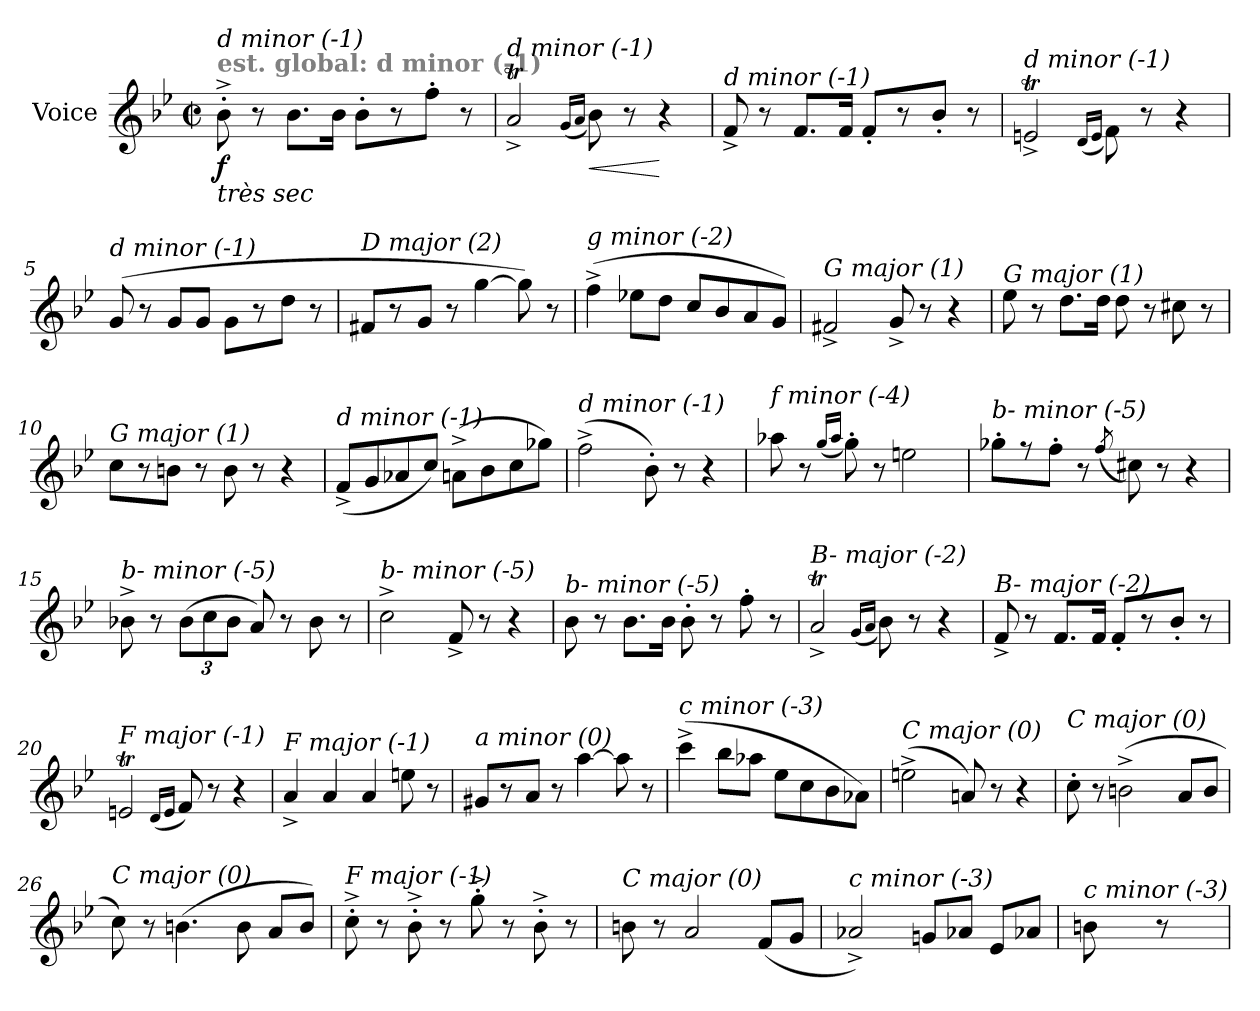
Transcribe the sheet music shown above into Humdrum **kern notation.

**kern	**dynam
*part1	*part1
*staff1	*staff1
*I"Voice	*
*I'V	*
*clefG2	*
*k[b-e-]	*
*M2/2	*
*met(c|)	*
*MM288	*
=1	=1
!LO:TX:b:i:t=très sec	!
!LO:TX:a:B:color=#808080:t=est. global&colon; d minor (-1)	!
!LO:TX:i:t=d minor (-1)	!
!	!LO:DY:b
8b-'^\	f
8r	.
8.b-\L	.
16b-\Jk	.
8b-'\L	.
8r	.
8ff'\J	.
8r	.
=2	=2
!LO:TX:i:t=d minor (-1)	!
2at^/	.
(<16qg/LL	.
16qa/JJ	.
!	!LO:HP:b
8b-\)	<
8r	.
4r	[
=3	=3
!LO:TX:i:t=d minor (-1)	!
8f^/	.
8r	.
8.f/L	.
16f/Jk	.
8f'/L	.
8r	.
8b-'/J	.
8r	.
=4	=4
!LO:TX:i:t=d minor (-1)	!
2ent^/	.
(<16qd/LL	.
16qe/JJ	.
8f\)	.
8r	.
4r	.
=5	=5
!LO:TX:i:t=d minor (-1)	!
(>8g/	.
8r	.
8g/L	.
8g/J	.
8g\L	.
8r	.
8dd\J	.
8r	.
!!LO:LB:g=z
=6	=6
!LO:TX:i:t=D major (2)	!
8f#X/L	.
8r	.
8g/J	.
8r	.
[4gg\	.
8gg\])	.
8r	.
=7	=7
!LO:TX:i:t=g minor (-2)	!
(>4ff^\	.
8ee-X\L	.
8dd\J	.
8cc/L	.
8b-/	.
8a/	.
8g/J)	.
=8	=8
!LO:TX:i:t=G major (1)	!
2f#X^/	.
8g^/	.
8r	.
4r	.
=9	=9
!LO:TX:i:t=G major (1)	!
8ee-\	.
8r	.
8.dd\L	.
16dd\Jk	.
8dd\	.
8r	.
8cc#Xi\	.
8r	.
=10	=10
!LO:TX:i:t=G major (1)	!
8cc\L	.
8r	.
8bn\J	.
8r	.
8b\	.
8r	.
4r	.
!!LO:LB:g=z
=11	=11
!LO:TX:i:t=d minor (-1)	!
(<8f^/L	.
8g/	.
8a-X/	.
8cc/J)	.
(>8an^\L	.
8b-\	.
8cc\	.
8gg-X\J)	.
=12	=12
!LO:TX:i:t=d minor (-1)	!
(>2ff^\	.
8b-'\)	.
8r	.
4r	.
=13	=13
!LO:TX:i:t=f minor (-4)	!
8aa-X\	.
8r	.
(<16qgg/LL	.
16qaa-/JJ	.
8gg'\)	.
8r	.
2een\	.
=14	=14
!LO:TX:i:t=b- minor (-5)	!
8gg-X'\L	.
8r	.
8ff'\J	.
8r	.
(<8qff/	.
8cc#Xi\)	.
8r	.
4r	.
=15	=15
!LO:TX:i:t=b- minor (-5)	!
8b-X^\	.
8r	.
*Xbrackettup	*
(>12b-\L	.
12cc\	.
12b-\J	.
8a/)	.
8r	.
8b-\	.
8r	.
!!LO:LB:g=z
=16	=16
!LO:TX:i:t=b- minor (-5)	!
2cc^\	.
8f^/	.
8r	.
4r	.
=17	=17
!LO:TX:i:t=b- minor (-5)	!
8b-\	.
8r	.
8.b-\L	.
16b-\Jk	.
8b-'\	.
8r	.
8ff'\	.
8r	.
=18	=18
!LO:TX:i:t=B- major (-2)	!
2at^/	.
(<16qg/LL	.
16qa/JJ	.
8b-\)	.
8r	.
4r	.
=19	=19
!LO:TX:i:t=B- major (-2)	!
8f^/	.
8r	.
8.f/L	.
16f/Jk	.
8f'/L	.
8r	.
8b-'/J	.
8r	.
=20	=20
!LO:TX:i:t=F major (-1)	!
2ent/	.
(<16qd/LL	.
16qe/JJ	.
8f/)	.
8r	.
4r	.
!!LO:LB:g=z
=21	=21
!LO:TX:i:t=F major (-1)	!
4a^/	.
4a/	.
4a/	.
8een\	.
8r	.
=22	=22
!LO:TX:i:t=a minor (0)	!
8g#X/L	.
8r	.
8a/J	.
8r	.
[4aa\	.
8aa\]	.
8r	.
=23	=23
!LO:TX:i:t=c minor (-3)	!
(>4ccc^\	.
8bb-\L	.
8aa-X\J	.
8ee-\L	.
8cc\	.
8b-\	.
8a-X\J)	.
=24	=24
!LO:TX:i:t=C major (0)	!
(>2een^\	.
8an/)	.
8r	.
4r	.
=25	=25
!LO:TX:i:t=C major (0)	!
8cc'\	.
8r	.
(>2bn^\	.
8a/L	.
8b/J	.
!!LO:LB:g=z
=26	=26
!LO:TX:i:t=C major (0)	!
8cc\)	.
8r	.
(>4.bn\	.
8b\	.
8a/L	.
8b/J)	.
=27	=27
!LO:TX:i:t=F major (-1)	!
8cc'^\	.
8r	.
8b-'^\	.
8r	.
8gg'^\	.
8r	.
8b-'^\	.
8r	.
=28	=28
!LO:TX:i:t=C major (0)	!
8bn\	.
8r	.
2a/	.
(<8f/L	.
8g/J	.
=29	=29
!LO:TX:i:t=c minor (-3)	!
2a-X^i/)	.
8gn/L	.
8a-Xi/J	.
8e-/L	.
8a-Xi/J	.
=30	=30
!LO:TX:i:t=c minor (-3)	!
8bn\	.
8r	.
=	=
*-	*-
